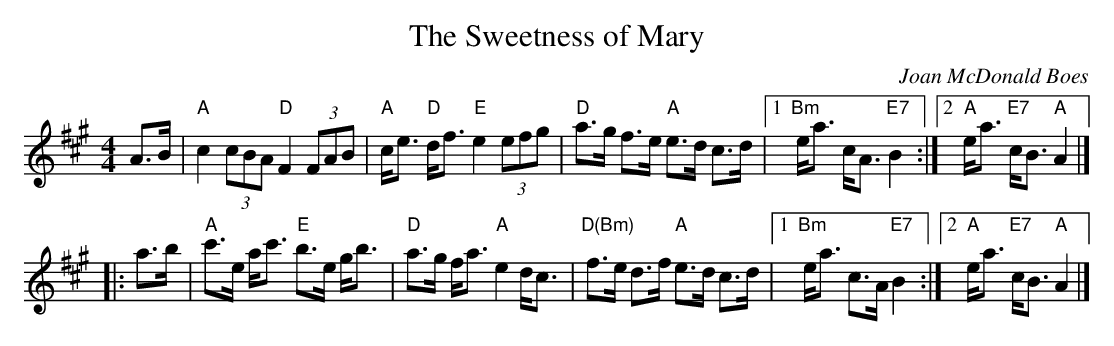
X:1
T: Sweetness of Mary, The
C: Joan McDonald Boes
M: 4/4
L: 1/8
K: A
   A>B \
| "A"c2 (3cBA "D"F2 (3FAB | "A"c<e "D"d<f "E"e2 (3efg | "D"a>g f>e "A"e>d c>d \
|1 "Bm"e<a c<A "E7"B2 :|2 "A"e<a "E7"c<B "A"A2 |]
|: a>b \
| "A"c'>e a<c' "E"b>e g<b | "D"a>g f<a "A"e2 d<c | "D(Bm)"f>e d>f "A"e>d c>d \
|1 "Bm"e<a c>A "E7"B2 :|2 "A"e<a "E7"c<B "A"A2 |]
